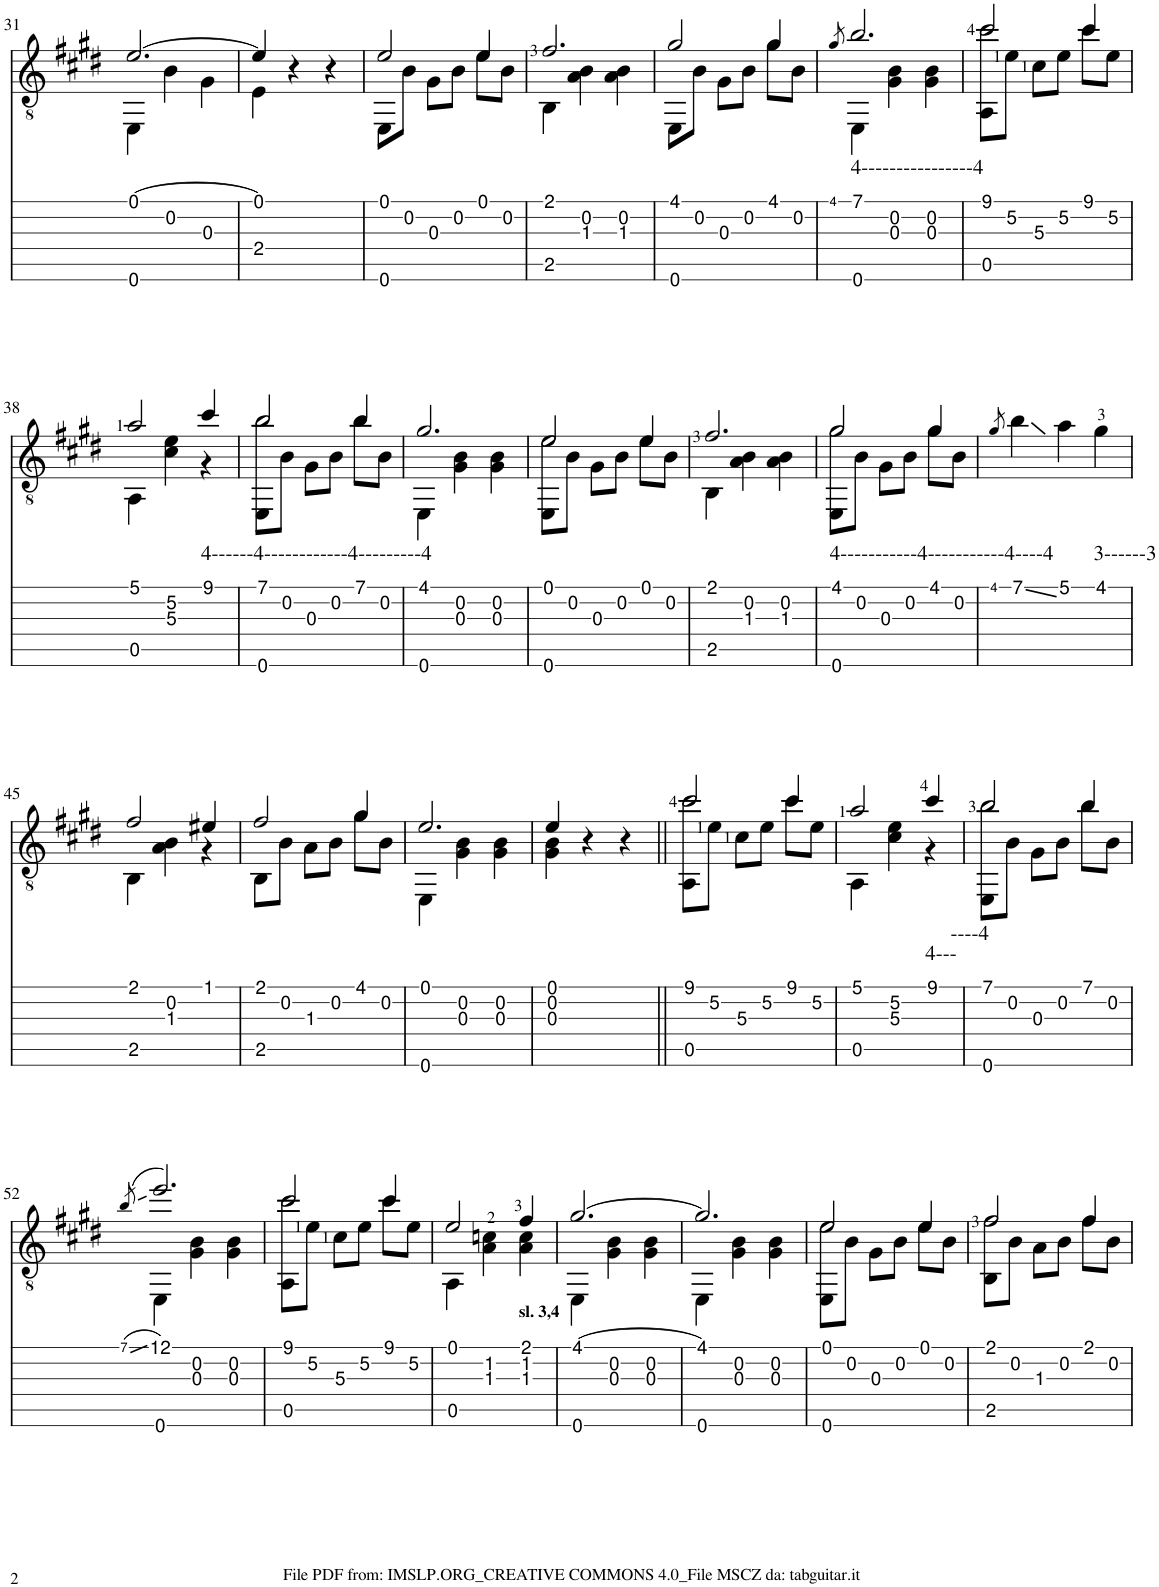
**kern	**kern
*part1	*part1
*staff2	*staff1
*I"Guitar	*
*I'Guit.	*
!!LO:PB:g=z
*	*clefGv2
*k[f#c#g#d#]	*k[f#c#g#d#]
*M3/4	*M3/4
=31	=31
*^	*^
[2.e	4EE	[2.e/	4EE\
.	4B	.	4B\
.	4G#	.	4G#\
=32	=32	=32	=32
4e]	4E	4e/]	4E\
4r	2ryy	4r	2ryy
4r	.	4r	.
=33	=33	=33	=33
2e	8EEL	2e/	8EE\L
.	8BJ	.	8B\J
.	8G#L	.	8G#\L
.	8BJ	.	8B\J
4e	8eL	4e/	8e\L
.	8BJ	.	8B\J
=34	=34	=34	=34
2.f#	4BB	2.f#/	4BB\
.	4A 4B	.	4A\ 4B\
.	4A 4B	.	4A\ 4B\
=35	=35	=35	=35
2g#	8EEL	2g#/	8EE\L
.	8BJ	.	8B\J
.	8G#L	.	8G#\L
.	8BJ	.	8B\J
4g#	8g#L	4g#/	8g#\L
.	8BJ	.	8B\J
=36	=36	=36	=36
qg#	.	8qg#/	.
!LO:TX:a:t=4----------------4	!	!	!
2.b	4EE	2.b/	4EE\
.	4G# 4B	.	4G#\ 4B\
.	4G# 4B	.	4G#\ 4B\
=37	=37	=37	=37
!	!	!	!LO:N:n=2:head=open
2cc#	8AA\ 8cc#\L	2cc#/	8AA\ 8cc#\L
.	8eJ	.	8e\J
.	8c#L	.	8c#\L
.	8eJ	.	8e\J
4cc#	8cc#L	4cc#/	8cc#\L
.	8eJ	.	8e\J
!!LO:LB:g=z	!!
=38	=38	=38	=38
2a	4AA	2a/	4AA\
.	4c# 4e	.	4c#\ 4e\
!LO:TX:a:t=4------4------------4---------4	!	!	!
4cc#	4r	4cc#/	4r
=39	=39	=39	=39
!	!	!	!LO:N:n=2:head=open
2b	8EE\ 8b\L	2b/	8EE\ 8b\L
.	8BJ	.	8B\J
.	8G#L	.	8G#\L
.	8BJ	.	8B\J
4b	8bL	4b/	8b\L
.	8BJ	.	8B\J
=40	=40	=40	=40
2.g#	4EE	2.g#/	4EE\
.	4G# 4B	.	4G#\ 4B\
.	4G# 4B	.	4G#\ 4B\
=41	=41	=41	=41
!	!	!	!LO:N:n=2:head=open
2e	8EE\ 8e\L	2e/	8EE\ 8e\L
.	8BJ	.	8B\J
.	8G#L	.	8G#\L
.	8BJ	.	8B\J
4e	8eL	4e/	8e\L
.	8BJ	.	8B\J
=42	=42	=42	=42
2.f#	4BB	2.f#/	4BB\
.	4A 4B	.	4A\ 4B\
.	4A 4B	.	4A\ 4B\
=43	=43	=43	=43
!LO:TX:a:t=4-----------4-----------4----4	!	!	!
!	!	!	!LO:N:n=2:head=open
2g#	8EE\ 8g#\L	2g#/	8EE\ 8g#\L
.	8BJ	.	8B\J
.	8G#L	.	8G#\L
.	8BJ	.	8B\J
4g#	8g#L	4g#/	8g#\L
.	8BJ	.	8B\J
*v	*v	*	*
*	*v	*v
=44	=44
qg#	8qg#/
4b	4b\
4a	4a\
!LO:TX:a:t=3------3	!
4g#	4g#\
!!LO:LB:g=z
=45	=45
*^	*^
2f#	4BB	2f#/	4BB\
.	4A 4B	.	4A\ 4B\
4e#	4r	4e#X/	4r
=46	=46	=46	=46
2f#	8BBL	2f#/	8BB\L
.	8BJ	.	8B\J
.	8AL	.	8A\L
.	8BJ	.	8B\J
4g#	8g#L	4g#/	8g#\L
.	8BJ	.	8B\J
=47	=47	=47	=47
2.e	4EE	2.e/	4EE\
.	4G# 4B	.	4G#\ 4B\
.	4G# 4B	.	4G#\ 4B\
=48	=48	=48	=48
4e	4G# 4B	4e/	4G#\ 4B\
4r	2ryy	4r	2ryy
4r	.	4r	.
=49||	=49||	=49||	=49||
!	!	!	!LO:N:n=2:head=open
2cc#	8AA\ 8cc#\L	2cc#/	8AA\ 8cc#\L
.	8eJ	.	8e\J
.	8c#L	.	8c#\L
.	8eJ	.	8e\J
4cc#	8cc#L	4cc#/	8cc#\L
.	8eJ	.	8e\J
=50	=50	=50	=50
2a	4AA	2a/	4AA\
.	4c# 4e	.	4c#\ 4e\
!LO:TX:a:t=4---	!	!	!
4cc#	4r	4cc#/	4r
=51	=51	=51	=51
!LO:TX:a:t=----4	!	!	!
!	!	!	!LO:N:n=2:head=open
2b	8EE\ 8b\L	2b/	8EE\ 8b\L
.	8BJ	.	8B\J
.	8G#L	.	8G#\L
.	8BJ	.	8B\J
4b	8bL	4b/	8b\L
.	8BJ	.	8B\J
!!LO:LB:g=z	!!
=52	=52	=52	=52
qb	.	(8qb/	.
2.ee	4EE	2.ee/)	4EE\
.	4G# 4B	.	4G#\ 4B\
.	4G# 4B	.	4G#\ 4B\
=53	=53	=53	=53
!	!	!	!LO:N:n=2:head=open
2cc#	8AA\ 8cc#\L	2cc#/	8AA\ 8cc#\L
.	8eJ	.	8e\J
.	8c#L	.	8c#\L
.	8eJ	.	8e\J
4cc#	8cc#L	4cc#/	8cc#\L
.	8eJ	.	8e\J
=54	=54	=54	=54
2e	4AA	2e/	4AA\
.	4A 4c	.	4A\ 4cn\
!LO:TX:a:B:t=sl. 3,4	!	!	!
4f#	4A 4c	4f#/	4A\ 4c\
=55	=55	=55	=55
[2.g#	4EE	[2.g#/	4EE\
.	4G# 4B	.	4G#\ 4B\
.	4G# 4B	.	4G#\ 4B\
=56	=56	=56	=56
2.g#]	4EE	2.g#/]	4EE\
.	4G# 4B	.	4G#\ 4B\
.	4G# 4B	.	4G#\ 4B\
=57	=57	=57	=57
!	!	!	!LO:N:n=2:head=open
2e	8EE\ 8e\L	2e/	8EE\ 8e\L
.	8BJ	.	8B\J
.	8G#L	.	8G#\L
.	8BJ	.	8B\J
4e	8eL	4e/	8e\L
.	8BJ	.	8B\J
=58	=58	=58	=58
!	!	!	!LO:N:n=2:head=open
2f#	8BB\ 8f#\L	2f#/	8BB\ 8f#\L
.	8BJ	.	8B\J
.	8AL	.	8A\L
.	8BJ	.	8B\J
4f#	8f#L	4f#/	8f#\L
.	8BJ	.	8B\J
*v	*v	*	*
*	*v	*v
=	=
*-	*-
